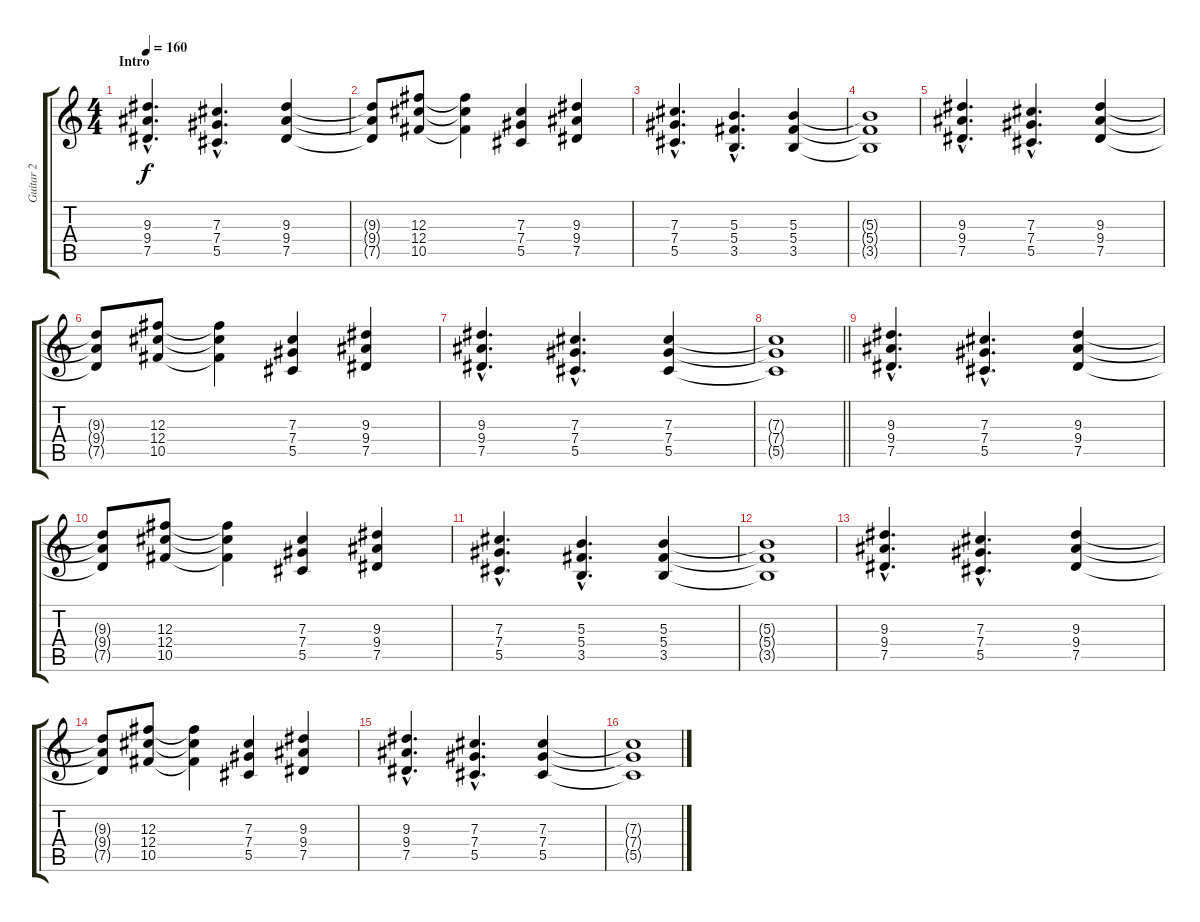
\track ("Guitar 2" "Guitar 2") {instrument overdrivenguitar}
\staff {score tabs}
\tuning (Eb4 Bb3 Gb3 Db3 Ab2 Eb2) {hide}
\ts (4 4)
\section ("" "Intro")
\tempo 160
\clef g2
\ks c
(9.3{hac} 9.4{hac} 7.5{hac}).4{d dy f instrument overdrivenguitar} (7.3{hac} 7.4{hac} 5.5{hac}).4{d} (9.3 9.4 7.5).4 |
(9.3{t} 9.4{t} 7.5{t}).8 (12.3 12.4 10.5).8 (12.3{t} 12.4{t} 10.5{t}).4 (7.3 7.4 5.5).4 (9.3 9.4 7.5).4 |
(7.3{hac} 7.4{hac} 5.5{hac}).4{d} (5.3{hac} 5.4{hac} 3.5{hac}).4{d} (5.3 5.4 3.5).4 |
(5.3{t} 5.4{t} 3.5{t}).1 |
(9.3{hac} 9.4{hac} 7.5{hac}).4{d} (7.3{hac} 7.4{hac} 5.5{hac}).4{d} (9.3 9.4 7.5).4 |
(9.3{t} 9.4{t} 7.5{t}).8 (12.3 12.4 10.5).8 (12.3{t} 12.4{t} 10.5{t}).4 (7.3 7.4 5.5).4 (9.3 9.4 7.5).4 |
(9.3{hac} 9.4{hac} 7.5{hac}).4{d} (7.3{hac} 7.4{hac} 5.5{hac}).4{d} (7.3 7.4 5.5).4 |
\barLineRight lightlight
(7.3{t} 7.4{t} 5.5{t}).1 |
(9.3{hac} 9.4{hac} 7.5{hac}).4{d} (7.3{hac} 7.4{hac} 5.5{hac}).4{d} (9.3 9.4 7.5).4 |
(9.3{t} 9.4{t} 7.5{t}).8 (12.3 12.4 10.5).8 (12.3{t} 12.4{t} 10.5{t}).4 (7.3 7.4 5.5).4 (9.3 9.4 7.5).4 |
(7.3{hac} 7.4{hac} 5.5{hac}).4{d} (5.3{hac} 5.4{hac} 3.5{hac}).4{d} (5.3 5.4 3.5).4 |
(5.3{t} 5.4{t} 3.5{t}).1 |
(9.3{hac} 9.4{hac} 7.5{hac}).4{d} (7.3{hac} 7.4{hac} 5.5{hac}).4{d} (9.3 9.4 7.5).4 |
(9.3{t} 9.4{t} 7.5{t}).8 (12.3 12.4 10.5).8 (12.3{t} 12.4{t} 10.5{t}).4 (7.3 7.4 5.5).4 (9.3 9.4 7.5).4 |
(9.3{hac} 9.4{hac} 7.5{hac}).4{d} (7.3{hac} 7.4{hac} 5.5{hac}).4{d} (7.3 7.4 5.5).4 |
(7.3{t} 7.4{t} 5.5{t}).1
